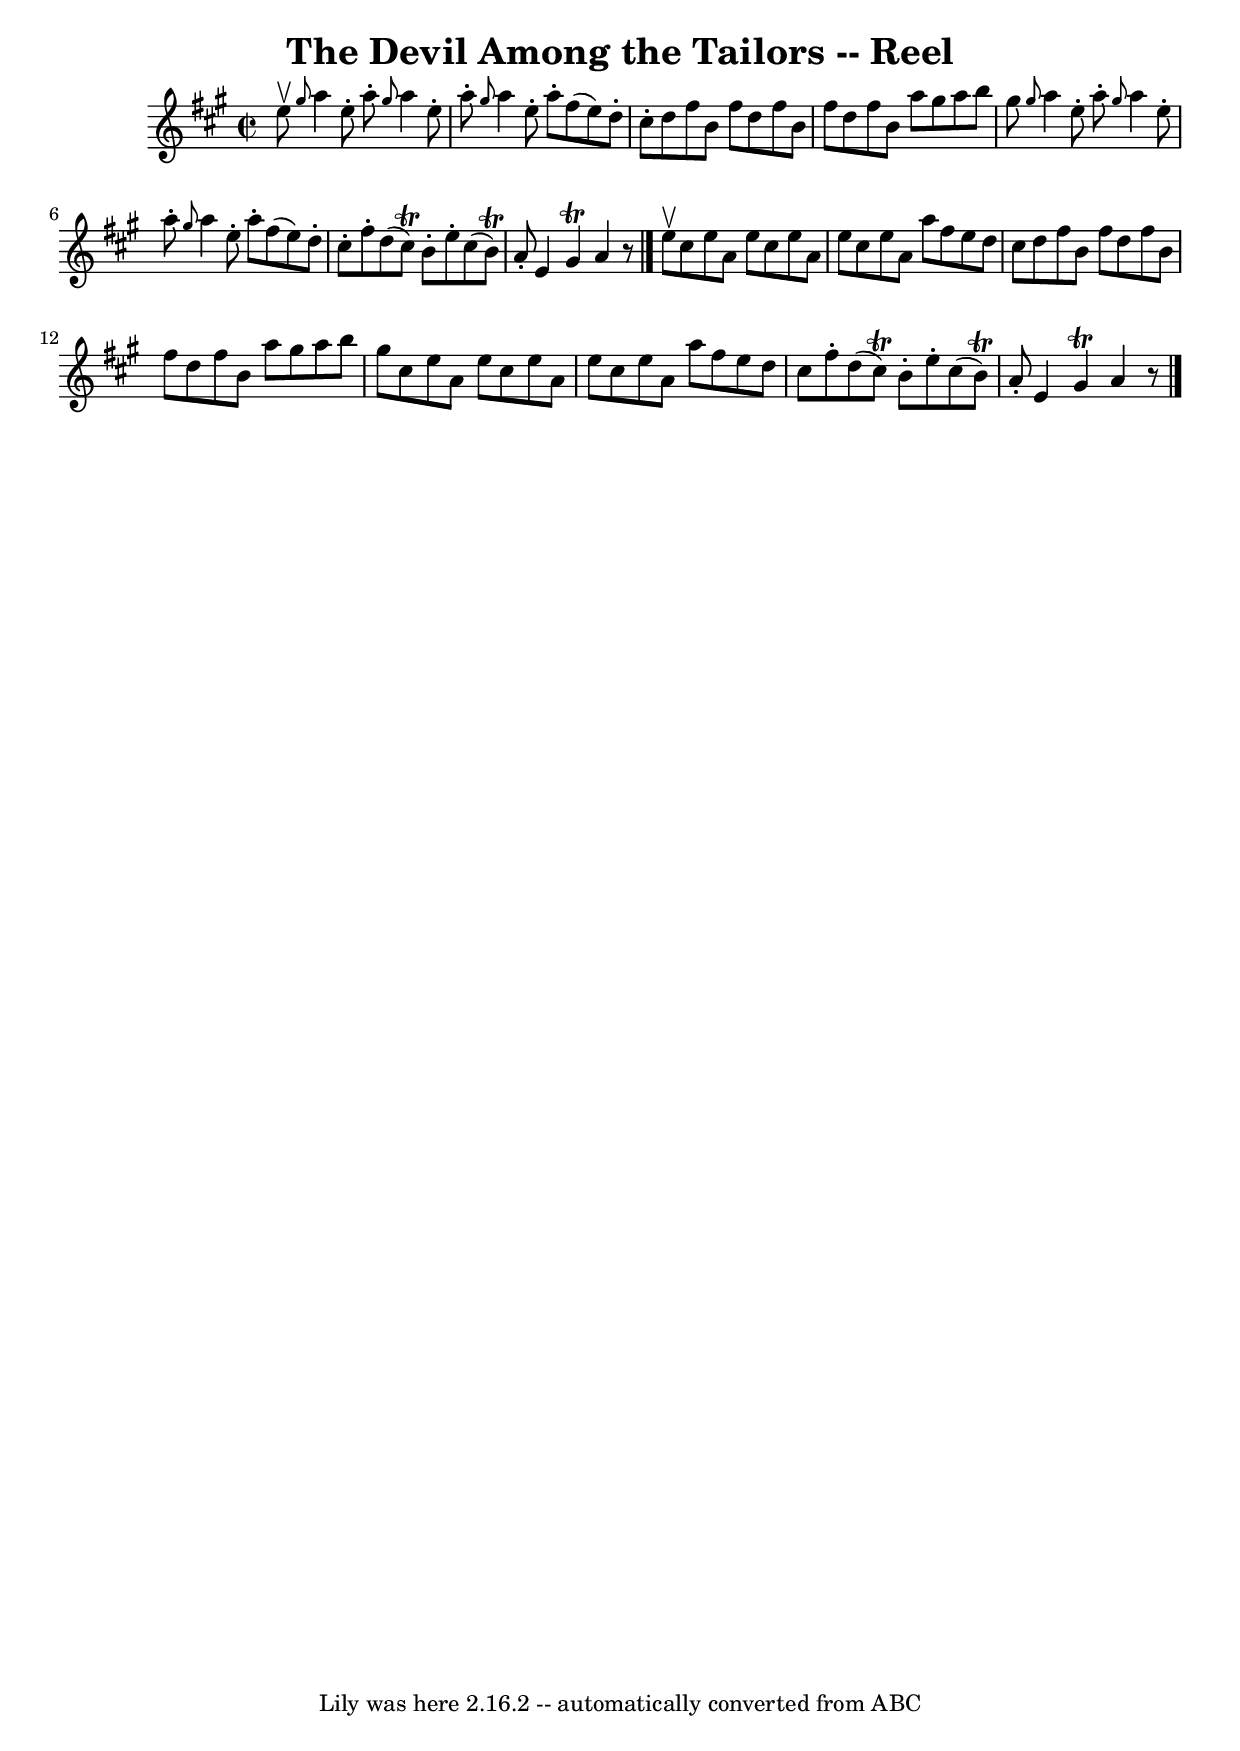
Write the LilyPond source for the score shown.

\version "2.7.40"
\include "Mammoth.ily"
\header {
	book = "Ryan's Mammoth Collection"
	crossRefNumber = "1"
	footnotes = ""
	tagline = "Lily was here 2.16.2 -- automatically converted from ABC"
	title = "The Devil Among the Tailors -- Reel"
}
voicedefault =  {
\set Score.defaultBarType = "empty"

\override Staff.TimeSignature #'style = #'C
 \time 2/2 \key a \major e''8^\upbow |
     \grace { gis''8  }   
a''4 e''8 -. a''8 -. \grace { gis''8  } a''4 e''8 -. a''8 -.   
|
 \grace { gis''8  } a''4 e''8 -. a''8 -. fis''8 (e''8  
-) d''8 -. cis''8 -.   |
 d''8 fis''8 b'8 fis''8 d''8   
 fis''8 b'8 fis''8    |
 d''8 fis''8 b'8 a''8        
gis''8 a''8 b''8 gis''8    |
       \grace { gis''8  } a''4 
 e''8 -. a''8 -. \grace { gis''8  } a''4 e''8 -. a''8 -.   
|
 \grace { gis''8  } a''4 e''8 -. a''8 -. fis''8 (e''8  
-) d''8 -. cis''8 -.   |
 fis''8 -. d''8 (cis''8^\trill)   
b'8 -. e''8 -. cis''8 (b'8^\trill) a'8 -.   |
 e'4        
gis'4^\trill a'4    r8 \bar "|." e''8^\upbow |
 cis''8    
e''8 a'8 e''8 cis''8 e''8 a'8 e''8    |
 cis''8    
e''8 a'8 a''8 fis''8 e''8 d''8 cis''8    |
 d''8    
fis''8 b'8 fis''8 d''8 fis''8 b'8 fis''8    |
 d''8   
 fis''8 b'8 a''8 gis''8 a''8 b''8 gis''8    |
       
cis''8 e''8 a'8 e''8 cis''8 e''8 a'8 e''8    |
   
cis''8 e''8 a'8 a''8 fis''8 e''8 d''8 cis''8    |
   
fis''8 -. d''8 (cis''8^\trill) b'8 -. e''8 -. cis''8 (b'8 
^\trill) a'8 -.   |
 e'4 gis'4^\trill a'4    r8   \bar "|."   
}

\score{
    <<

	\context Staff="default"
	{
	    \voicedefault 
	}

    >>
	\layout {
	}
	\midi {}
}
